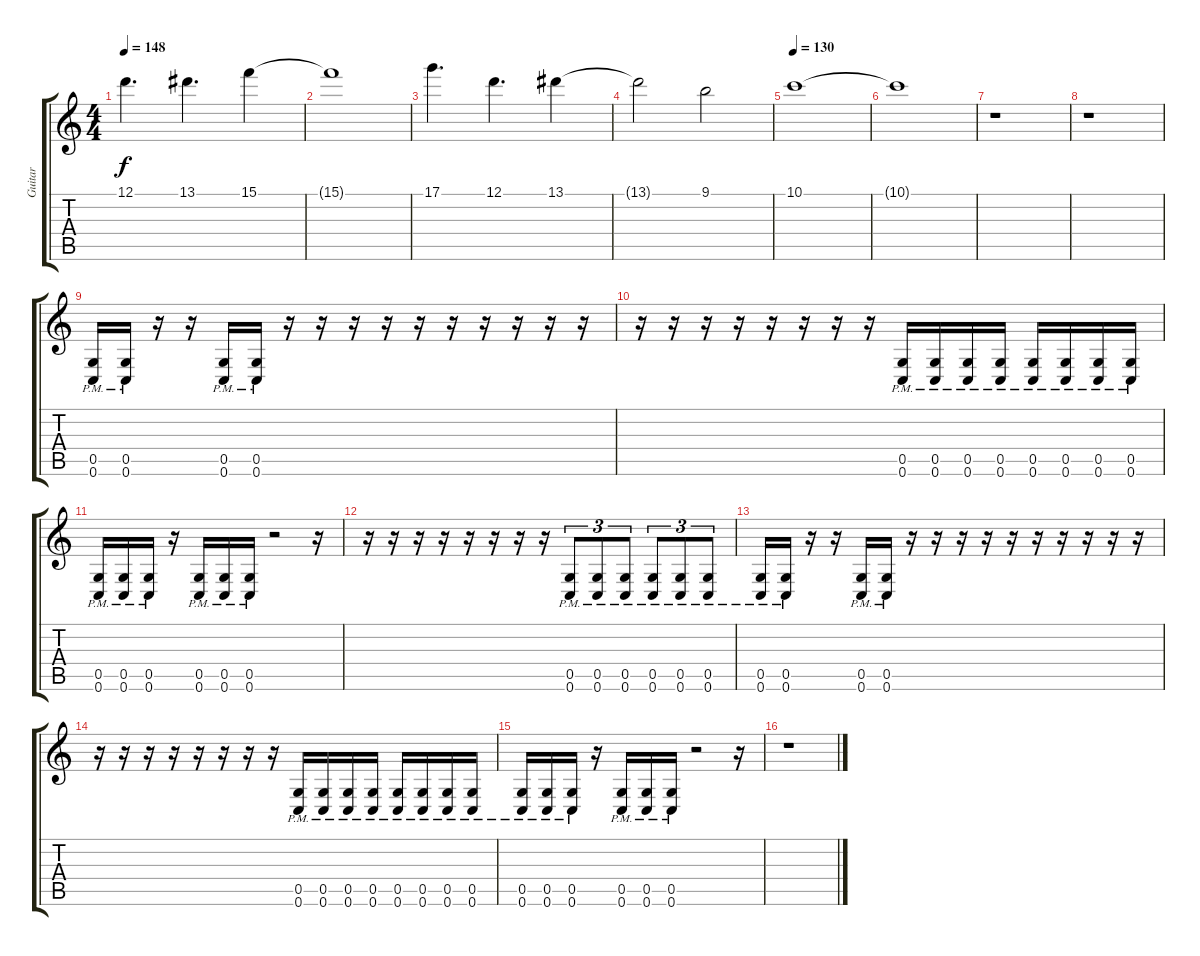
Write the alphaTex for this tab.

\track ("Guitar" "Guitar") {instrument overdrivenguitar}
\staff {score tabs}
\tuning (D4 A3 F3 C3 G2 C2) {hide}
\ts (4 4)
\tempo 148
\clef g2
\ks c
12.1.4{d dy f} 13.1.4{d} 15.1.4 |
15.1{t}.1 |
17.1.4{d} 12.1.4{d} 13.1.4 |
13.1{t}.2 9.1.2 |
\tempo 130
10.1.1 |
10.1{t}.1 |
r.1 |
r.1 |
(0.5{pm} 0.6{pm}).16 (0.5{pm} 0.6{pm}).16 r.16 r.16 (0.5{pm} 0.6{pm}).16 (0.5{pm} 0.6{pm}).16 r.16 r.16 r.16 r.16 r.16 r.16 r.16 r.16 r.16 r.16 |
r.16 r.16 r.16 r.16 r.16 r.16 r.16 r.16 (0.5{pm} 0.6{pm}).16 (0.5{pm} 0.6{pm}).16 (0.5{pm} 0.6{pm}).16 (0.5{pm} 0.6{pm}).16 (0.5{pm} 0.6{pm}).16 (0.5{pm} 0.6{pm}).16 (0.5{pm} 0.6{pm}).16 (0.5{pm} 0.6{pm}).16 |
(0.5{pm} 0.6{pm}).16 (0.5{pm} 0.6{pm}).16 (0.5{pm} 0.6{pm}).16 r.16 (0.5{pm} 0.6{pm}).16 (0.5{pm} 0.6{pm}).16 (0.5{pm} 0.6{pm}).16 r.2 r.16 |
r.16 r.16 r.16 r.16 r.16 r.16 r.16 r.16 (0.5{pm} 0.6{pm}).8{tu (3 2)} (0.5{pm} 0.6{pm}).8{tu (3 2)} (0.5{pm} 0.6{pm}).8{tu (3 2)} (0.5{pm} 0.6{pm}).8{tu (3 2)} (0.5{pm} 0.6{pm}).8{tu (3 2)} (0.5{pm} 0.6{pm}).8{tu (3 2)} |
(0.5{pm} 0.6{pm}).16 (0.5{pm} 0.6{pm}).16 r.16 r.16 (0.5{pm} 0.6{pm}).16 (0.5{pm} 0.6{pm}).16 r.16 r.16 r.16 r.16 r.16 r.16 r.16 r.16 r.16 r.16 |
r.16 r.16 r.16 r.16 r.16 r.16 r.16 r.16 (0.5{pm} 0.6{pm}).16 (0.5{pm} 0.6{pm}).16 (0.5{pm} 0.6{pm}).16 (0.5{pm} 0.6{pm}).16 (0.5{pm} 0.6{pm}).16 (0.5{pm} 0.6{pm}).16 (0.5{pm} 0.6{pm}).16 (0.5{pm} 0.6{pm}).16 |
(0.5{pm} 0.6{pm}).16 (0.5{pm} 0.6{pm}).16 (0.5{pm} 0.6{pm}).16 r.16 (0.5{pm} 0.6{pm}).16 (0.5{pm} 0.6{pm}).16 (0.5{pm} 0.6{pm}).16 r.2 r.16 |
r.1
